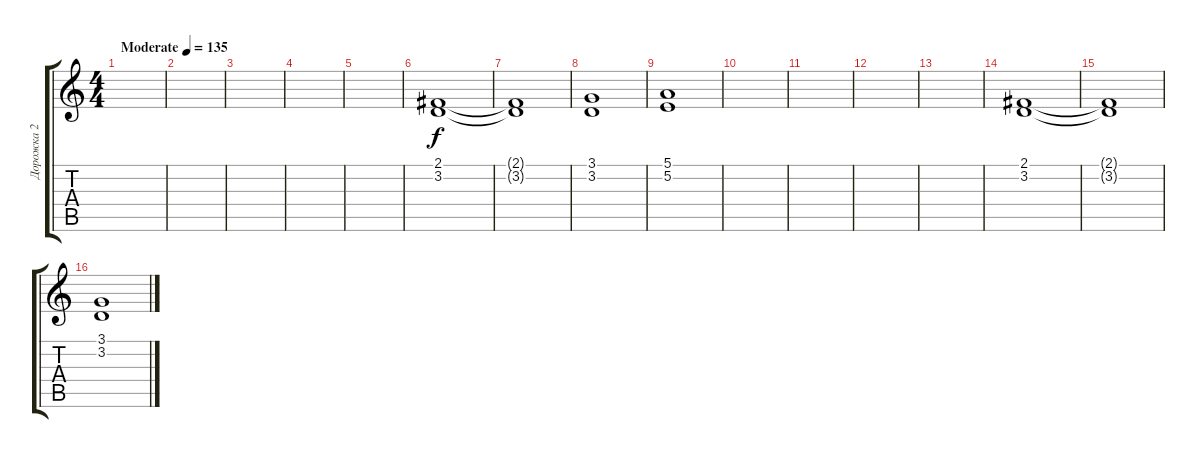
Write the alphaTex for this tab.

\track ("Дорожка 2" "Дорожка 2") {instrument pad2warm}
\staff {score tabs}
\tuning (E4 B3 G3 D3 A2 E2) {hide}
\ts (4 4)
\tempo (135 "Moderate")
\clef g2
\ks c
|
|
|
|
|
(2.1 3.2).1 |
(2.1{t} 3.2{t}).1 |
(3.1 3.2).1 |
(5.1 5.2).1 |
|
|
|
|
(2.1 3.2).1 |
(2.1{t} 3.2{t}).1 |
(3.1 3.2).1
